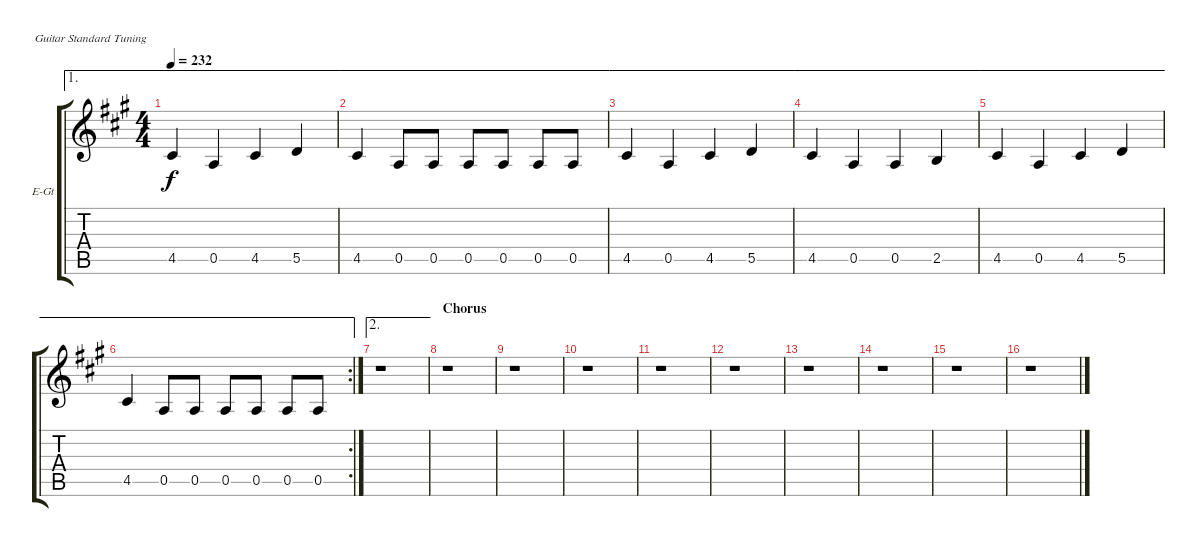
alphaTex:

\defaultSystemsLayout 4
\bracketExtendMode groupsimilarinstruments
\firstSystemTrackNameOrientation horizontal
\otherSystemsTrackNameOrientation horizontal
\track ("Guitar 3" "E-Gt") {instrument distortionguitar}
\staff {score tabs}
\tuning (E4 B3 G3 D3 A2 E2)
\ae 1
\ts (4 4)
\tempo 232
\clef g2
\ks a
4.5.4{dy f} 0.5.4 4.5.4 5.5.4 |
\ae 1
4.5.4 0.5.8 0.5.8 0.5.8 0.5.8 0.5.8 0.5.8 |
\ae 1
4.5.4 0.5.4 4.5.4 5.5.4 |
\ae 1
4.5.4 0.5.4 0.5.4 2.5.4 |
\ae 1
4.5.4 0.5.4 4.5.4 5.5.4 |
\ae 1
\rc 2
4.5.4 0.5.8 0.5.8 0.5.8 0.5.8 0.5.8 0.5.8 |
\ae 2
r.1 |
\section ("" "Chorus")
r.1 |
r.1 |
r.1 |
r.1 |
r.1 |
r.1 |
r.1 |
r.1 |
r.1
